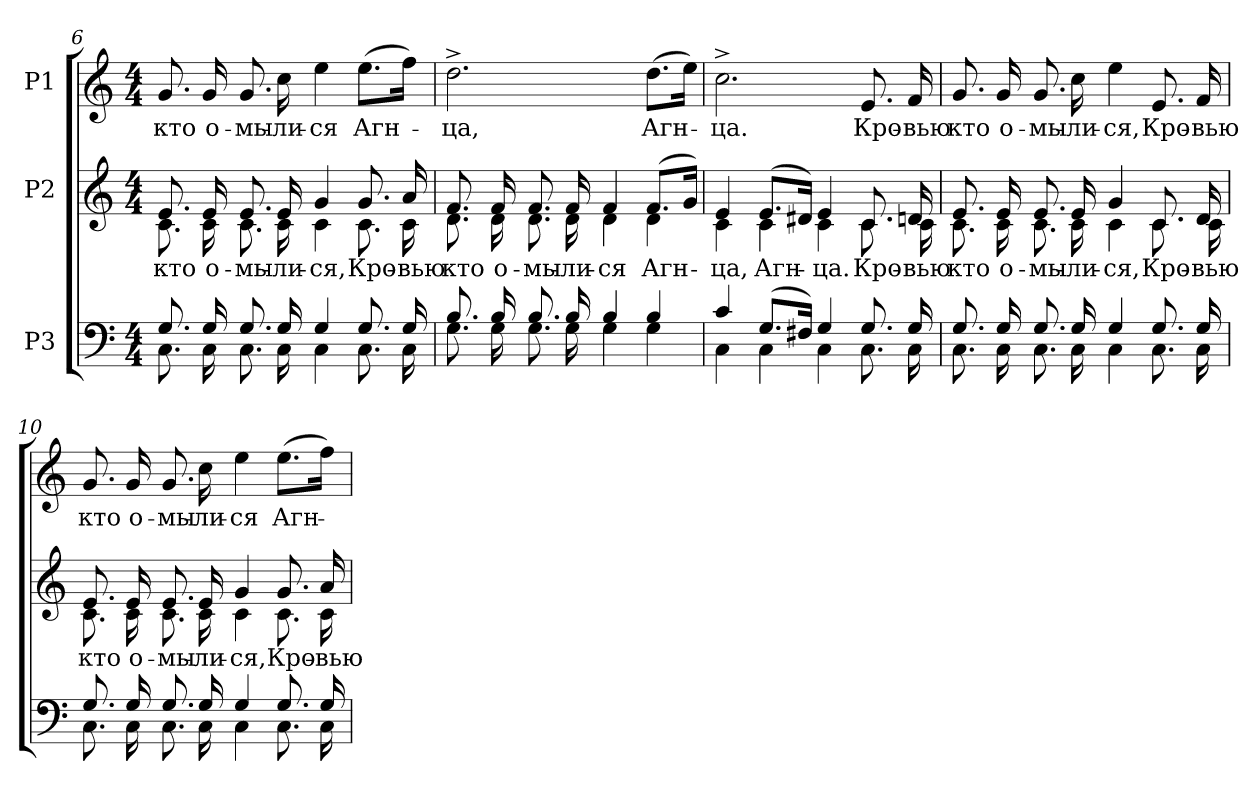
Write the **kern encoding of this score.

**kern	**kern	**text	**kern	**text
*part3	*part2	*part2	*part1	*part1
*staff3	*staff2	*staff2	*staff1	*staff1
*I"P3	*I"P2	*	*I"P1	*
*clefF4	*clefG2	*	*clefG2	*
*k[]	*k[]	*	*k[]	*
*C:	*C:	*	*C:	*
*M4/4	*M4/4	*	*M4/4	*
=6	=6	=6	=6	=6
*^	*	*	*	*
!	!	!	!LO:LY:b:color=#000000	!	!
*	*	*^	*	*	*
!	!	!	!	!	!	!LO:LY:b:color=#000000
8.Gi/	8.Ci\	8.ei/	8.ci\	кто	8.gi/	кто
!	!	!	!	!LO:LY:b:color=#000000	!	!
!	!	!	!	!	!	!LO:LY:b:color=#000000
16Gi/	16Ci\	16ei/	16ci\	о-	16gi/	о-
!	!	!	!	!LO:LY:b:color=#000000	!	!
!	!	!	!	!	!	!LO:LY:b:color=#000000
8.Gi/	8.Ci\	8.ei/	8.ci\	-мы-	8.gi/	-мы-
!	!	!	!	!LO:LY:b:color=#000000	!	!
!	!	!	!	!	!	!LO:LY:b:color=#000000
16Gi/	16Ci\	16ei/	16ci\	-ли-	16cci\	-ли-
!	!	!	!	!LO:LY:b:color=#000000	!	!
!	!	!	!	!	!	!LO:LY:b:color=#000000
4Gi/	4Ci\	4gi/	4ci\	-ся,	4eei\	-ся
!	!	!	!	!LO:LY:b:color=#000000	!	!
!	!	!	!	!	!	!LO:LY:b:color=#000000
8.Gi/	8.Ci\	8.gi/	8.ci\	Кро-	(8.eei\L	Агн-
!	!	!	!	!LO:LY:b:color=#000000	!	!
16Gi/	16Ci\	16ai/	16ci\	-вью	16ffi\Jk)	.
=7	=7	=7	=7	=7	=7	=7
!	!	!	!	!LO:LY:b:color=#000000	!	!
!	!	!	!	!	!	!LO:LY:b:color=#000000
8.Bi/	8.Gi\	8.fi/	8.di\	кто	2.dd^i\	-ца,
!	!	!	!	!LO:LY:b:color=#000000	!	!
16Bi/	16Gi\	16fi/	16di\	о-	.	.
!	!	!	!	!LO:LY:b:color=#000000	!	!
8.Bi/	8.Gi\	8.fi/	8.di\	-мы-	.	.
!	!	!	!	!LO:LY:b:color=#000000	!	!
16Bi/	16Gi\	16fi/	16di\	-ли-	.	.
!	!	!	!	!LO:LY:b:color=#000000	!	!
4Bi/	4Gi\	4fi/	4di\	-ся	.	.
!	!	!	!	!LO:LY:b:color=#000000	!	!
!	!	!	!	!	!	!LO:LY:b:color=#000000
4Bi/	4Gi\	(8.fi/L	4di\	Агн-	(8.ddi\L	Агн-
.	.	16gi/Jk)	.	.	16eei\Jk)	.
=8	=8	=8	=8	=8	=8	=8
!	!	!	!	!LO:LY:b:color=#000000	!	!
!	!	!	!	!	!	!LO:LY:b:color=#000000
4ci/	4Ci\	4ei/	4ci\	-ца,	2.cc^i\	-ца.
!	!	!	!	!LO:LY:b:color=#000000	!	!
(8.Gi/L	4Ci\	(8.ei/L	4ci\	Агн-	.	.
16F#Xi/Jk)	.	16d#Xi/Jk)	.	.	.	.
!	!	!	!	!LO:LY:b:color=#000000	!	!
4Gi/	4Ci\	4ei/	4ci\	-ца.	.	.
!	!	!	!	!LO:LY:b:color=#000000	!	!
!	!	!	!	!	!	!LO:LY:b:color=#000000
8.Gi/	8.Ci\	8.ci/	8.ci\	Кро-	8.ei/	Кро-
!	!	!	!	!LO:LY:b:color=#000000	!	!
!	!	!	!	!	!	!LO:LY:b:color=#000000
16Gi/	16Ci\	16dni/	16ci\	-вью	16fi/	-вью
!!LO:LB:g=z
=9	=9	=9	=9	=9	=9	=9
!	!	!	!	!LO:LY:b:color=#000000	!	!
!	!	!	!	!	!	!LO:LY:b:color=#000000
8.Gi/	8.Ci\	8.ei/	8.ci\	кто	8.gi/	кто
!	!	!	!	!LO:LY:b:color=#000000	!	!
!	!	!	!	!	!	!LO:LY:b:color=#000000
16Gi/	16Ci\	16ei/	16ci\	о-	16gi/	о-
!	!	!	!	!LO:LY:b:color=#000000	!	!
!	!	!	!	!	!	!LO:LY:b:color=#000000
8.Gi/	8.Ci\	8.ei/	8.ci\	-мы-	8.gi/	-мы-
!	!	!	!	!LO:LY:b:color=#000000	!	!
!	!	!	!	!	!	!LO:LY:b:color=#000000
16Gi/	16Ci\	16ei/	16ci\	-ли-	16cci\	-ли-
!	!	!	!	!LO:LY:b:color=#000000	!	!
!	!	!	!	!	!	!LO:LY:b:color=#000000
4Gi/	4Ci\	4gi/	4ci\	-ся,	4eei\	-ся,
!	!	!	!	!LO:LY:b:color=#000000	!	!
!	!	!	!	!	!	!LO:LY:b:color=#000000
8.Gi/	8.Ci\	8.ci/	8.ci\	Кро-	8.ei/	Кро-
!	!	!	!	!LO:LY:b:color=#000000	!	!
!	!	!	!	!	!	!LO:LY:b:color=#000000
16Gi/	16Ci\	16di/	16ci\	-вью	16fi/	-вью
=10	=10	=10	=10	=10	=10	=10
!	!	!	!	!LO:LY:b:color=#000000	!	!
!	!	!	!	!	!	!LO:LY:b:color=#000000
8.Gi/	8.Ci\	8.ei/	8.ci\	кто	8.gi/	кто
!	!	!	!	!LO:LY:b:color=#000000	!	!
!	!	!	!	!	!	!LO:LY:b:color=#000000
16Gi/	16Ci\	16ei/	16ci\	о-	16gi/	о-
!	!	!	!	!LO:LY:b:color=#000000	!	!
!	!	!	!	!	!	!LO:LY:b:color=#000000
8.Gi/	8.Ci\	8.ei/	8.ci\	-мы-	8.gi/	-мы-
!	!	!	!	!LO:LY:b:color=#000000	!	!
!	!	!	!	!	!	!LO:LY:b:color=#000000
16Gi/	16Ci\	16ei/	16ci\	-ли-	16cci\	-ли-
!	!	!	!	!LO:LY:b:color=#000000	!	!
!	!	!	!	!	!	!LO:LY:b:color=#000000
4Gi/	4Ci\	4gi/	4ci\	-ся,	4eei\	-ся
!	!	!	!	!LO:LY:b:color=#000000	!	!
!	!	!	!	!	!	!LO:LY:b:color=#000000
8.Gi/	8.Ci\	8.gi/	8.ci\	Кро-	(8.eei\L	Агн-
!	!	!	!	!LO:LY:b:color=#000000	!	!
16Gi/	16Ci\	16ai/	16ci\	-вью	16ffi\Jk)	.
*v	*v	*	*	*	*	*
*	*v	*v	*	*	*
=	=	=	=	=
*-	*-	*-	*-	*-
